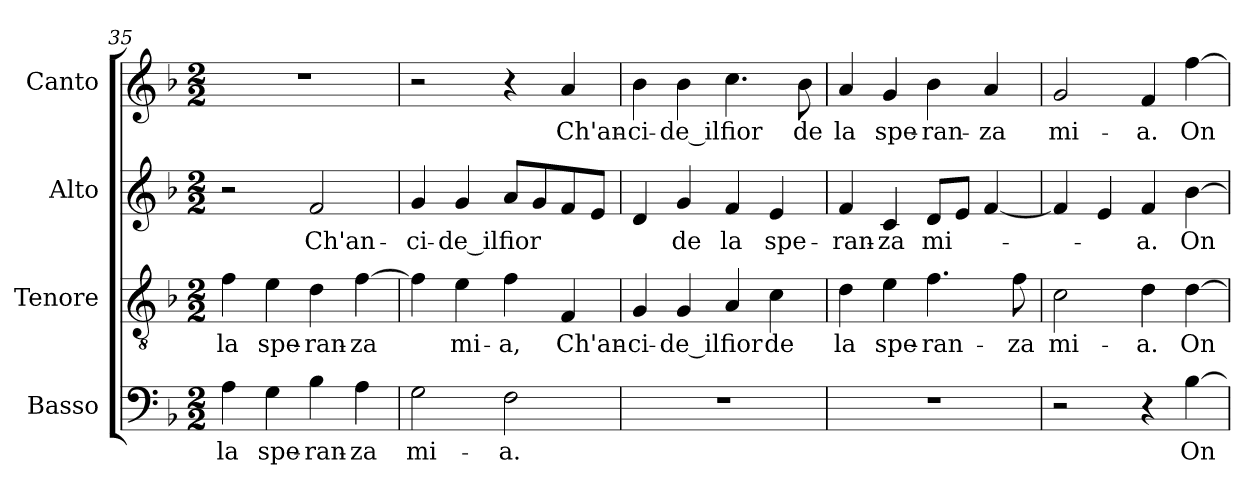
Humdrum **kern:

**kern	**text	**kern	**text	**kern	**text	**kern	**text
*part4	*part4	*part3	*part3	*part2	*part2	*part1	*part1
*staff4	*staff4	*staff3	*staff3	*staff2	*staff2	*staff1	*staff1
*I"Basso	*	*I"Tenore	*	*I"Alto	*	*I"Canto	*
*I'B	*	*I'T	*	*	*	*	*
*clefF4	*	*clefGv2	*	*clefG2	*	*clefG2	*
*	*	*ITrd7c12	*	*	*	*	*
*k[b-]	*	*k[b-]	*	*k[b-]	*	*k[b-]	*
*F:	*	*F:	*	*F:	*	*F:	*
*M2/2	*	*M2/2	*	*M2/2	*	*M2/2	*
=35	=35	=35	=35	=35	=35	=35	=35
!	!LO:LY:b:color=#000000	!	!	!	!	!	!
!	!	!	!LO:LY:b:color=#000000	!	!	!	!
4Ai\	la	4Fi\	la	2r	.	1r	.
!	!LO:LY:b:color=#000000	!	!	!	!	!	!
!	!	!	!LO:LY:b:color=#000000	!	!	!	!
4Gi\	spe-	4Ei\	spe-	.	.	.	.
!	!LO:LY:b:color=#000000	!	!	!	!	!	!
!	!	!	!LO:LY:b:color=#000000	!	!	!	!
!	!	!	!	!	!LO:LY:b:color=#000000	!	!
4B-i\	-ran-	4Di\	-ran-	2fi/	Ch'an-	.	.
!	!LO:LY:b:color=#000000	!	!	!	!	!	!
!	!	!	!LO:LY:b:color=#000000	!	!	!	!
4Ai\	-za	[>4Fi\	-za	.	.	.	.
!!LO:PB:g=z
=36	=36	=36	=36	=36	=36	=36	=36
!	!LO:LY:b:color=#000000	!	!	!	!	!	!
!	!	!	!	!	!LO:LY:b:color=#000000	!	!
2Gi\	mi-	4Fi\]	.	4gi/	-ci-	2r	.
!	!	!	!LO:LY:b:color=#000000	!	!	!	!
!	!	!	!	!	!LO:LY:b:color=#000000	!	!
.	.	4Ei\	mi-	4gi/	-de_il	.	.
!	!LO:LY:b:color=#000000	!	!	!	!	!	!
!	!	!	!LO:LY:b:color=#000000	!	!	!	!
!	!	!	!	!	!LO:LY:b:color=#000000	!	!
2Fi\	-a.	4Fi\	-a,	8ai/L	fior	4r	.
.	.	.	.	8gi/	.	.	.
!	!	!	!LO:LY:b:color=#000000	!	!	!	!
!	!	!	!	!	!	!	!LO:LY:b:color=#000000
.	.	4FFi/	Ch'an-	8fi/	.	4ai/	Ch'an-
.	.	.	.	8ei/J	.	.	.
=37	=37	=37	=37	=37	=37	=37	=37
!	!	!	!LO:LY:b:color=#000000	!	!	!	!
!	!	!	!	!	!	!	!LO:LY:b:color=#000000
1r	.	4GGi/	-ci-	4di/	.	4b-i\	-ci-
!	!	!	!LO:LY:b:color=#000000	!	!	!	!
!	!	!	!	!	!LO:LY:b:color=#000000	!	!
!	!	!	!	!	!	!	!LO:LY:b:color=#000000
.	.	4GGi/	-de_il	4gi/	de	4b-i\	-de_il
!	!	!	!LO:LY:b:color=#000000	!	!	!	!
!	!	!	!	!	!LO:LY:b:color=#000000	!	!
!	!	!	!	!	!	!	!LO:LY:b:color=#000000
.	.	4AAi/	fior	4fi/	la	4.cci\	fior
!	!	!	!LO:LY:b:color=#000000	!	!	!	!
!	!	!	!	!	!LO:LY:b:color=#000000	!	!
.	.	4Ci\	de	4ei/	spe-	.	.
!	!	!	!	!	!	!	!LO:LY:b:color=#000000
.	.	.	.	.	.	8b-i\	de
=38	=38	=38	=38	=38	=38	=38	=38
!	!	!	!LO:LY:b:color=#000000	!	!	!	!
!	!	!	!	!	!LO:LY:b:color=#000000	!	!
!	!	!	!	!	!	!	!LO:LY:b:color=#000000
1r	.	4Di\	la	4fi/	-ran-	4ai/	la
!	!	!	!LO:LY:b:color=#000000	!	!	!	!
!	!	!	!	!	!LO:LY:b:color=#000000	!	!
!	!	!	!	!	!	!	!LO:LY:b:color=#000000
.	.	4Ei\	spe-	4ci/	-za	4gi/	spe-
!	!	!	!LO:LY:b:color=#000000	!	!	!	!
!	!	!	!	!	!LO:LY:b:color=#000000	!	!
!	!	!	!	!	!	!	!LO:LY:b:color=#000000
.	.	4.Fi\	-ran-	8di/L	mi-	4b-i\	-ran-
.	.	.	.	8ei/J	.	.	.
!	!	!	!	!	!	!	!LO:LY:b:color=#000000
.	.	.	.	[<4fi/	.	4ai/	-za
!	!	!	!LO:LY:b:color=#000000	!	!	!	!
.	.	8Fi\	-za	.	.	.	.
=39	=39	=39	=39	=39	=39	=39	=39
!	!	!	!LO:LY:b:color=#000000	!	!	!	!
!	!	!	!	!	!	!	!LO:LY:b:color=#000000
2r	.	2Ci\	mi-	4fi/]	.	2gi/	mi-
.	.	.	.	4ei/	.	.	.
!	!	!	!LO:LY:b:color=#000000	!	!	!	!
!	!	!	!	!	!LO:LY:b:color=#000000	!	!
!	!	!	!	!	!	!	!LO:LY:b:color=#000000
4r	.	4Di\	-a.	4fi/	-a.	4fi/	-a.
!	!LO:LY:b:color=#000000	!	!	!	!	!	!
!	!	!	!LO:LY:b:color=#000000	!	!	!	!
!	!	!	!	!	!LO:LY:b:color=#000000	!	!
!	!	!	!	!	!	!	!LO:LY:b:color=#000000
[>4B-i\	On-	[>4Di\	On-	[>4b-i\	On-	[>4ffi\	On-
=	=	=	=	=	=	=	=
*-	*-	*-	*-	*-	*-	*-	*-
